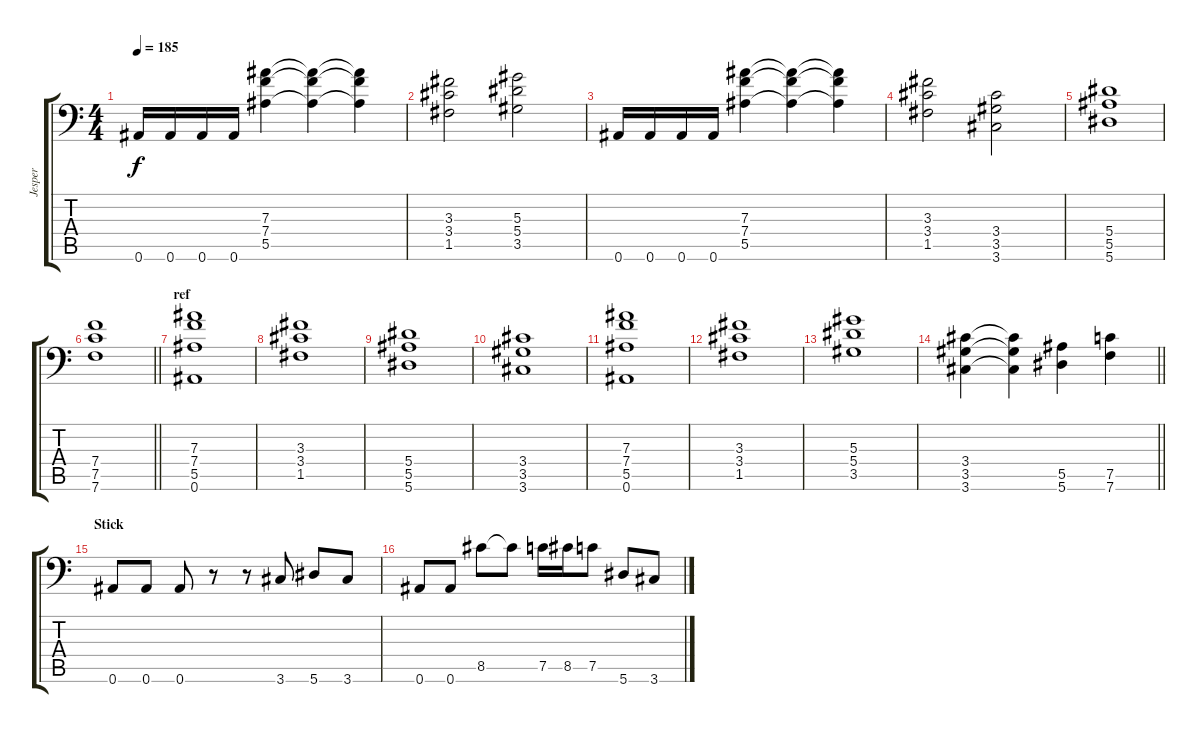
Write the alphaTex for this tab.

\track ("Jesper" "Jesper") {instrument distortionguitar}
\staff {score tabs}
\tuning (C4 G3 Eb3 Bb2 F2 Bb1) {hide}
\ts (4 4)
\tempo 185
\clef f4
\ks c
0.6.16{dy f} 0.6.16 0.6.16 0.6.16 (7.3 7.4 5.5).4 (7.3{t} 7.4{t} 5.5{t}).4 (7.3{t} 7.4{t} 5.5{t}).4 |
(3.3 3.4 1.5).2 (5.3 5.4 3.5).2 |
0.6.16 0.6.16 0.6.16 0.6.16 (7.3 7.4 5.5).4 (7.3{t} 7.4{t} 5.5{t}).4 (7.3{t} 7.4{t} 5.5{t}).4 |
(3.3 3.4 1.5).2 (3.4 3.5 3.6).2 |
(5.4 5.5 5.6).1 |
\barLineRight lightlight
(7.4 7.5 7.6).1 |
\section ("" "ref")
(7.3 7.4 5.5 0.6).1 |
(3.3 3.4 1.5).1 |
(5.4 5.5 5.6).1 |
(3.4 3.5 3.6).1 |
(7.3 7.4 5.5 0.6).1 |
(3.3 3.4 1.5).1 |
(5.3 5.4 3.5).1 |
\barLineRight lightlight
(3.4 3.5 3.6).4 (3.4{t} 3.5{t} 3.6{t}).4 (5.5 5.6).4 (7.5 7.6).4 |
\section ("" "Stick")
0.6.8 0.6.8 0.6.8 r.8 r.8 3.6.8 5.6.8 3.6.8 |
0.6.8 0.6.8 8.5.8 8.5{t}.8 7.5.16 8.5.16 7.5.8 5.6.8 3.6.8
